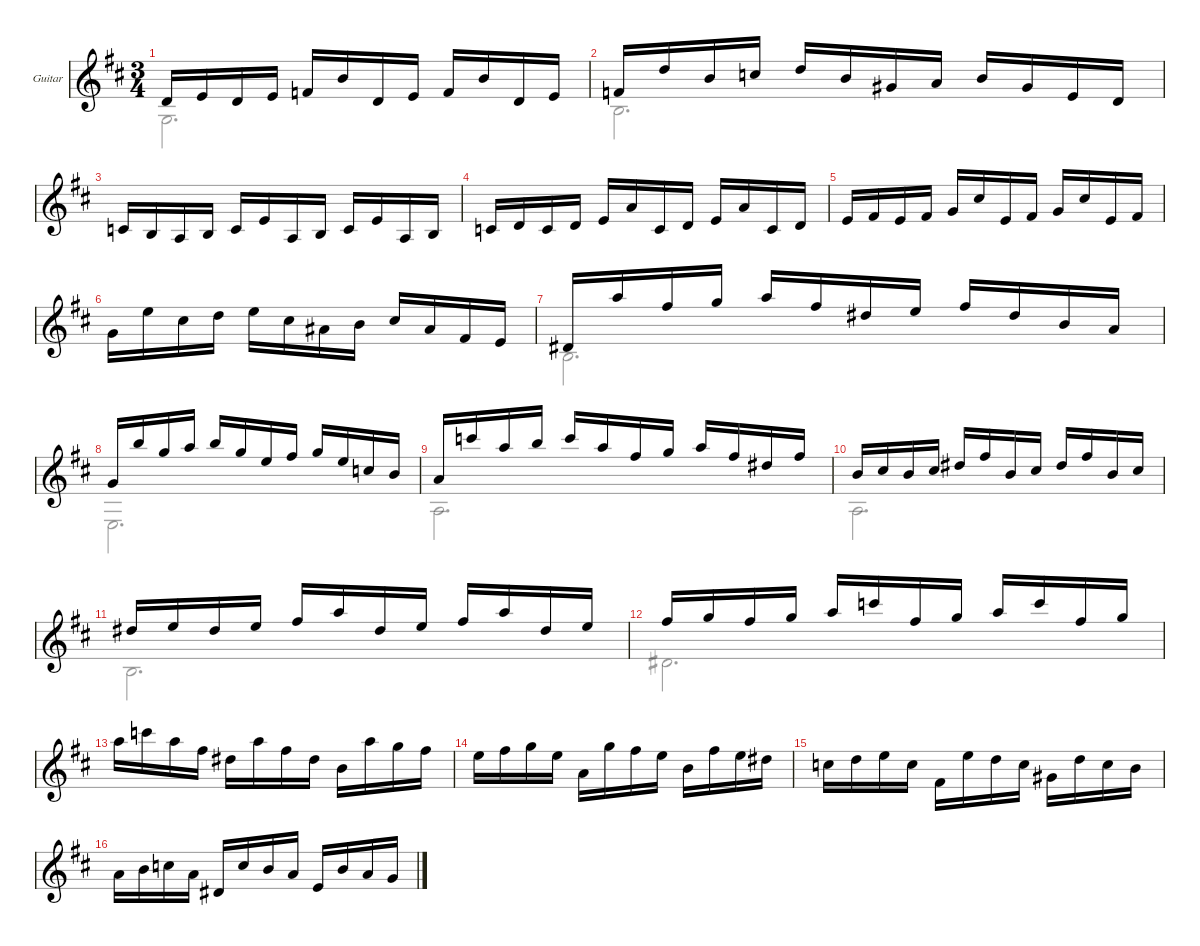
\hideDynamics
\bracketExtendMode nobrackets
\firstSystemTrackNameOrientation horizontal
\otherSystemsTrackNameOrientation horizontal
\track ("Guitar" "Guitar") {instrument acousticguitarnylon}
\staff {score}
\tuning (E5 A4 D4 G3)
\displaytranspose 0
\voice
\ts (3 4)
\tempo (90 hide)
\clef g2
\ks d
0.3{acc forcenatural}.16{dy ff beam Up} 2.3{acc forcenatural}.16{beam Up} 0.3{acc forcenatural}.16{beam Up} 2.3{acc forcenatural}.16{beam Up} 3.3{acc forcenatural}.16{beam Up} 2.2{acc forcenatural}.16{beam Up} 0.3{acc forcenatural}.16{beam Up} 2.3{acc forcenatural}.16{beam Up} 3.3{acc forcenatural}.16{beam Up} 2.2{acc forcenatural}.16{beam Up} 0.3{acc forcenatural}.16{beam Up} 2.3{acc forcenatural}.16{beam Up} |
3.3{acc forcenatural}.16{beam Up} 5.2{acc forcenatural}.16{beam Up} 2.2{acc forcenatural}.16{beam Up} 3.2{acc forcenatural}.16{beam Up} 5.2{acc forcenatural}.16{beam Up} 2.2{acc forcenatural}.16{beam Up} 6.3{acc #}.16{beam Up} 0.2{acc forcenatural}.16{beam Up} 2.2{acc forcenatural}.16{beam Up} 6.3{acc #}.16{beam Up} 2.3{acc forcenatural}.16{beam Up} 0.3{acc forcenatural}.16{beam Up} |
5.4{acc forcenatural}.16{beam Up} 4.4{acc forcenatural}.16{beam Up} 2.4{acc forcenatural}.16{beam Up} 4.4{acc forcenatural}.16{beam Up} 5.4{acc forcenatural}.16{beam Up} 2.3{acc forcenatural}.16{beam Up} 2.4{acc forcenatural}.16{beam Up} 4.4{acc forcenatural}.16{beam Up} 5.4{acc forcenatural}.16{beam Up} 2.3{acc forcenatural}.16{beam Up} 2.4{acc forcenatural}.16{beam Up} 4.4{acc forcenatural}.16{beam Up} |
5.4{acc forcenatural}.16{beam Up} 7.4{acc forcenatural}.16{beam Up} 5.4{acc forcenatural}.16{beam Up} 0.3{acc forcenatural}.16{beam Up} 2.3{acc forcenatural}.16{beam Up} 0.2{acc forcenatural}.16{beam Up} 5.4{acc forcenatural}.16{beam Up} 0.3{acc forcenatural}.16{beam Up} 2.3{acc forcenatural}.16{beam Up} 0.2{acc forcenatural}.16{beam Up} 5.4{acc forcenatural}.16{beam Up} 0.3{acc forcenatural}.16{beam Up} |
2.3{acc forcenatural}.16{beam Up} 4.3{acc #}.16{beam Up} 2.3{acc forcenatural}.16{beam Up} 4.3{acc #}.16{beam Up} 5.3{acc forcenatural}.16{beam Up} 4.2{acc #}.16{beam Up} 2.3{acc forcenatural}.16{beam Up} 4.3{acc #}.16{beam Up} 5.3{acc forcenatural}.16{beam Up} 4.2{acc #}.16{beam Up} 2.3{acc forcenatural}.16{beam Up} 4.3{acc #}.16{beam Up} |
5.3{acc forcenatural}.16{beam Down} 7.2{acc forcenatural}.16{beam Down} 4.2{acc #}.16{beam Down} 5.2{acc forcenatural}.16{beam Down} 7.2{acc forcenatural}.16{beam Down} 4.2{acc #}.16{beam Down} 1.2{acc #}.16{beam Down} 2.2{acc forcenatural}.16{beam Down} 4.2{acc #}.16{beam Up} 1.2{acc #}.16{beam Up} 4.3{acc #}.16{beam Up} 2.3{acc forcenatural}.16{beam Up} |
1.3{acc #}.16{beam Up} 5.1{acc forcenatural}.16{beam Up} 2.1{acc #}.16{beam Up} 3.1{acc forcenatural}.16{beam Up} 5.1{acc forcenatural}.16{beam Up} 2.1{acc #}.16{beam Up} 6.2{acc #}.16{beam Up} 0.1{acc forcenatural}.16{beam Up} 2.1{acc #}.16{beam Up} 6.2{acc #}.16{beam Up} 2.2{acc forcenatural}.16{beam Up} 0.2{acc forcenatural}.16{beam Up} |
5.3{acc forcenatural}.16{beam Up} 7.1{acc forcenatural}.16{beam Up} 3.1{acc forcenatural}.16{beam Up} 5.1{acc forcenatural}.16{beam Up} 7.1{acc forcenatural}.16{beam Up} 3.1{acc forcenatural}.16{beam Up} 0.1{acc forcenatural}.16{beam Up} 2.1{acc #}.16{beam Up} 3.1{acc forcenatural}.16{beam Up} 0.1{acc forcenatural}.16{beam Up} 3.2{acc forcenatural}.16{beam Up} 2.2{acc forcenatural}.16{beam Up} |
7.3{acc forcenatural}.16{beam Up} 8.1{acc forcenatural}.16{beam Up} 5.1{acc forcenatural}.16{beam Up} 7.1{acc forcenatural}.16{beam Up} 8.1{acc forcenatural}.16{beam Up} 5.1{acc forcenatural}.16{beam Up} 2.1{acc #}.16{beam Up} 3.1{acc forcenatural}.16{beam Up} 5.1{acc forcenatural}.16{beam Up} 2.1{acc #}.16{beam Up} 6.2{acc #}.16{beam Up} 2.1{acc #}.16{beam Up} |
2.2{acc forcenatural}.16{beam Up} 4.2{acc #}.16{beam Up} 2.2{acc forcenatural}.16{beam Up} 4.2{acc #}.16{beam Up} 6.2{acc #}.16{beam Up} 2.1{acc #}.16{beam Up} 2.2{acc forcenatural}.16{beam Up} 4.2{acc #}.16{beam Up} 6.2{acc #}.16{beam Up} 2.1{acc #}.16{beam Up} 2.2{acc forcenatural}.16{beam Up} 4.2{acc #}.16{beam Up} |
6.2{acc #}.16{beam Up} 0.1{acc forcenatural}.16{beam Up} 6.2{acc #}.16{beam Up} 0.1{acc forcenatural}.16{beam Up} 2.1{acc #}.16{beam Up} 5.1{acc forcenatural}.16{beam Up} 6.2{acc #}.16{beam Up} 0.1{acc forcenatural}.16{beam Up} 2.1{acc #}.16{beam Up} 5.1{acc forcenatural}.16{beam Up} 6.2{acc #}.16{beam Up} 0.1{acc forcenatural}.16{beam Up} |
2.1{acc #}.16{beam Up} 3.1{acc forcenatural}.16{beam Up} 2.1{acc #}.16{beam Up} 3.1{acc forcenatural}.16{beam Up} 5.1{acc forcenatural}.16{beam Up} 8.1{acc forcenatural}.16{beam Up} 2.1{acc #}.16{beam Up} 3.1{acc forcenatural}.16{beam Up} 5.1{acc forcenatural}.16{beam Up} 8.1{acc forcenatural}.16{beam Up} 2.1{acc #}.16{beam Up} 3.1{acc forcenatural}.16{beam Up} |
5.1{acc forcenatural}.16{beam Down} 8.1{acc forcenatural}.16{beam Down} 5.1{acc forcenatural}.16{beam Down} 2.1{acc #}.16{beam Down} 6.2{acc #}.16{beam Down} 5.1{acc forcenatural}.16{beam Down} 2.1{acc #}.16{beam Down} 6.2{acc #}.16{beam Down} 2.2{acc forcenatural}.16{beam Down} 5.1{acc forcenatural}.16{beam Down} 3.1{acc forcenatural}.16{beam Down} 2.1{acc #}.16{beam Down} |
0.1{acc forcenatural}.16{beam Down} 2.1{acc #}.16{beam Down} 3.1{acc forcenatural}.16{beam Down} 0.1{acc forcenatural}.16{beam Down} 0.2{acc forcenatural}.16{beam Down} 3.1{acc forcenatural}.16{beam Down} 2.1{acc #}.16{beam Down} 0.1{acc forcenatural}.16{beam Down} 2.2{acc forcenatural}.16{beam Down} 2.1{acc #}.16{beam Down} 0.1{acc forcenatural}.16{beam Down} 6.2{acc #}.16{beam Down} |
3.2{acc forcenatural}.16{beam Down} 5.2{acc forcenatural}.16{beam Down} 7.2{acc forcenatural}.16{beam Down} 3.2{acc forcenatural}.16{beam Down} 4.3{acc #}.16{beam Down} 7.2{acc forcenatural}.16{beam Down} 5.2{acc forcenatural}.16{beam Down} 3.2{acc forcenatural}.16{beam Down} 6.3{acc #}.16{beam Down} 5.2{acc forcenatural}.16{beam Down} 3.2{acc forcenatural}.16{beam Down} 2.2{acc forcenatural}.16{beam Down} |
0.2{acc forcenatural}.16{beam Down} 2.2{acc forcenatural}.16{beam Down} 3.2{acc forcenatural}.16{beam Down} 0.2{acc forcenatural}.16{beam Down} 1.3{acc #}.16{beam Up} 3.2{acc forcenatural}.16{beam Up} 2.2{acc forcenatural}.16{beam Up} 0.2{acc forcenatural}.16{beam Up} 2.3{acc forcenatural}.16{beam Up} 2.2{acc forcenatural}.16{beam Up} 0.2{acc forcenatural}.16{beam Up} 5.3{acc forcenatural}.16{beam Up}
\voice
\clef g2
\ottava regular
\simile none
\ks d
0.4{acc forcenatural}.2{d dy mf beam Down} |
4.4{acc forcenatural}.2{d beam Down} |
|
|
|
|
-17.1{acc forcenatural}.2{d beam Down} |
-3.4{acc forcenatural}.2{d beam Down} |
-19.1{acc forcenatural}.2{d beam Down} |
-19.1{acc forcenatural}.2{d beam Down} |
4.4{acc forcenatural}.2{d beam Down} |
1.3{acc #}.2{d beam Down} |
|
|
|
